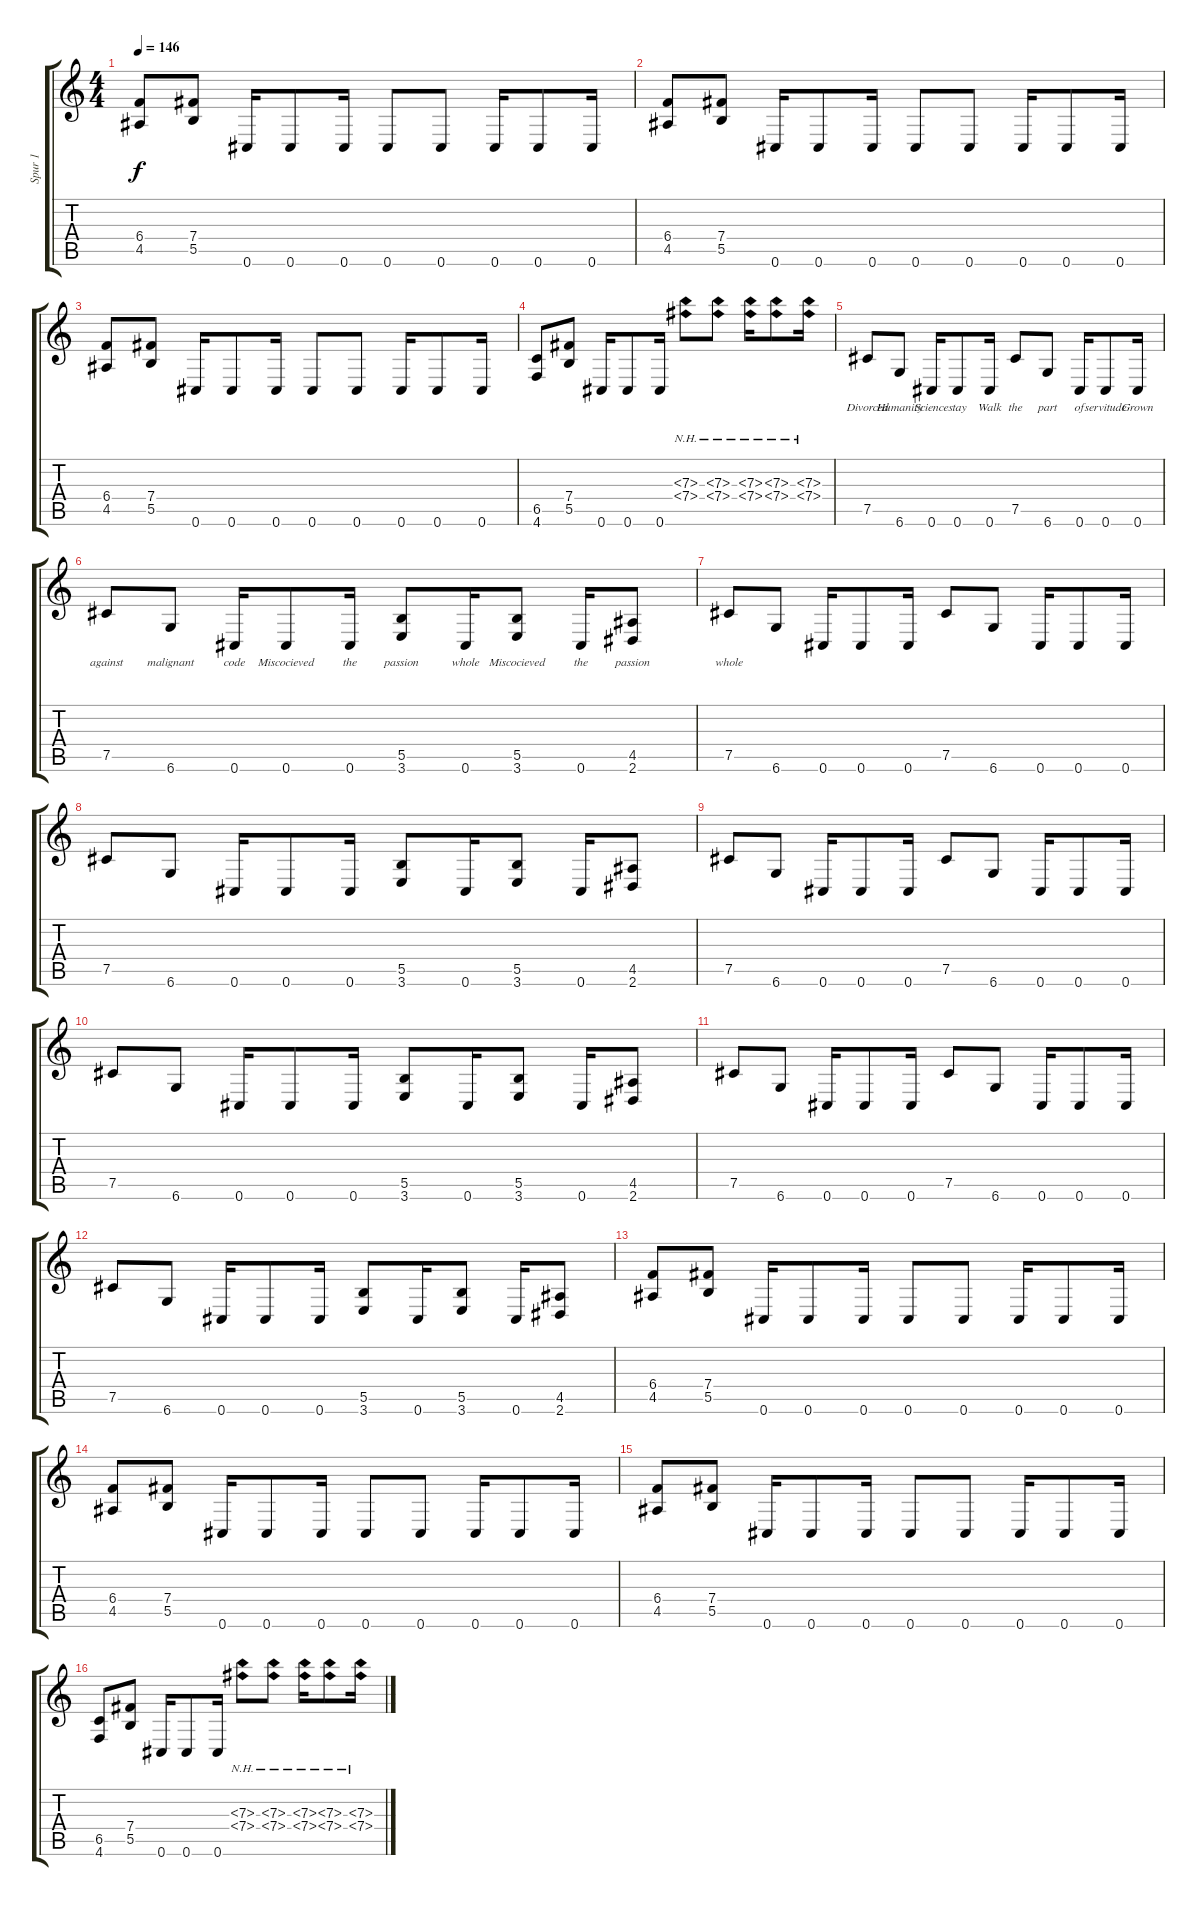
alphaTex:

\track ("Spur 1" "Spur 1") {instrument distortionguitar}
\staff {score tabs}
\tuning (Db4 Ab3 E3 B2 Gb2 Db2) {hide}
\ts (4 4)
\tempo 146
\clef g2
\ks c
(6.4 4.5).8{dy f} (7.4 5.5).8 0.6.16 0.6.8 0.6.16 0.6.8 0.6.8 0.6.16 0.6.8 0.6.16 |
(6.4 4.5).8 (7.4 5.5).8 0.6.16 0.6.8 0.6.16 0.6.8 0.6.8 0.6.16 0.6.8 0.6.16 |
(6.4 4.5).8 (7.4 5.5).8 0.6.16 0.6.8 0.6.16 0.6.8 0.6.8 0.6.16 0.6.8 0.6.16 |
(6.5 4.6).8 (7.4 5.5).8 0.6.16 0.6.8 0.6.16 (7.3{nh} 7.4{nh}).8 (7.3{nh} 7.4{nh}).8 (7.3{nh} 7.4{nh}).16 (7.3{nh} 7.4{nh}).8 (7.3{nh} 7.4{nh}).16 |
7.5.8{lyrics (0 "Divorced") lyrics (1 "") lyrics (2 "") lyrics (3 "") lyrics (4 "")} 6.6.8{lyrics (0 "Humanity") lyrics (1 "") lyrics (2 "") lyrics (3 "") lyrics (4 "")} 0.6.16{lyrics (0 "Science") lyrics (1 "") lyrics (2 "") lyrics (3 "") lyrics (4 "")} 0.6.8{lyrics (0 "stay") lyrics (1 "") lyrics (2 "") lyrics (3 "") lyrics (4 "")} 0.6.16{lyrics (0 "Walk") lyrics (1 "") lyrics (2 "") lyrics (3 "") lyrics (4 "")} 7.5.8{lyrics (0 "the") lyrics (1 "") lyrics (2 "") lyrics (3 "") lyrics (4 "")} 6.6.8{lyrics (0 "part") lyrics (1 "") lyrics (2 "") lyrics (3 "") lyrics (4 "")} 0.6.16{lyrics (0 "of") lyrics (1 "") lyrics (2 "") lyrics (3 "") lyrics (4 "")} 0.6.8{lyrics (0 "servitude") lyrics (1 "") lyrics (2 "") lyrics (3 "") lyrics (4 "")} 0.6.16{lyrics (0 "Grown") lyrics (1 "") lyrics (2 "") lyrics (3 "") lyrics (4 "")} |
7.5.8{lyrics (0 "against") lyrics (1 "") lyrics (2 "") lyrics (3 "") lyrics (4 "")} 6.6.8{lyrics (0 "malignant") lyrics (1 "") lyrics (2 "") lyrics (3 "") lyrics (4 "")} 0.6.16{lyrics (0 "code") lyrics (1 "") lyrics (2 "") lyrics (3 "") lyrics (4 "")} 0.6.8{lyrics (0 "Miscocieved") lyrics (1 "") lyrics (2 "") lyrics (3 "") lyrics (4 "")} 0.6.16{lyrics (0 "the") lyrics (1 "") lyrics (2 "") lyrics (3 "") lyrics (4 "")} (5.5 3.6).8{lyrics (0 "passion") lyrics (1 "") lyrics (2 "") lyrics (3 "") lyrics (4 "")} 0.6.16{lyrics (0 "whole") lyrics (1 "") lyrics (2 "") lyrics (3 "") lyrics (4 "")} (5.5 3.6).8{lyrics (0 "Miscocieved") lyrics (1 "") lyrics (2 "") lyrics (3 "") lyrics (4 "")} 0.6.16{lyrics (0 "the") lyrics (1 "") lyrics (2 "") lyrics (3 "") lyrics (4 "")} (4.5 2.6).8{lyrics (0 "passion") lyrics (1 "") lyrics (2 "") lyrics (3 "") lyrics (4 "")} |
7.5.8{lyrics (0 "whole") lyrics (1 "") lyrics (2 "") lyrics (3 "") lyrics (4 "")} 6.6.8 0.6.16 0.6.8 0.6.16 7.5.8 6.6.8 0.6.16 0.6.8 0.6.16 |
7.5.8 6.6.8 0.6.16 0.6.8 0.6.16 (5.5 3.6).8 0.6.16 (5.5 3.6).8 0.6.16 (4.5 2.6).8 |
7.5.8 6.6.8 0.6.16 0.6.8 0.6.16 7.5.8 6.6.8 0.6.16 0.6.8 0.6.16 |
7.5.8 6.6.8 0.6.16 0.6.8 0.6.16 (5.5 3.6).8 0.6.16 (5.5 3.6).8 0.6.16 (4.5 2.6).8 |
7.5.8 6.6.8 0.6.16 0.6.8 0.6.16 7.5.8 6.6.8 0.6.16 0.6.8 0.6.16 |
7.5.8 6.6.8 0.6.16 0.6.8 0.6.16 (5.5 3.6).8 0.6.16 (5.5 3.6).8 0.6.16 (4.5 2.6).8 |
(6.4 4.5).8 (7.4 5.5).8 0.6.16 0.6.8 0.6.16 0.6.8 0.6.8 0.6.16 0.6.8 0.6.16 |
(6.4 4.5).8 (7.4 5.5).8 0.6.16 0.6.8 0.6.16 0.6.8 0.6.8 0.6.16 0.6.8 0.6.16 |
(6.4 4.5).8 (7.4 5.5).8 0.6.16 0.6.8 0.6.16 0.6.8 0.6.8 0.6.16 0.6.8 0.6.16 |
(6.5 4.6).8 (7.4 5.5).8 0.6.16 0.6.8 0.6.16 (7.3{nh} 7.4{nh}).8 (7.3{nh} 7.4{nh}).8 (7.3{nh} 7.4{nh}).16 (7.3{nh} 7.4{nh}).8 (7.3{nh} 7.4{nh}).16
